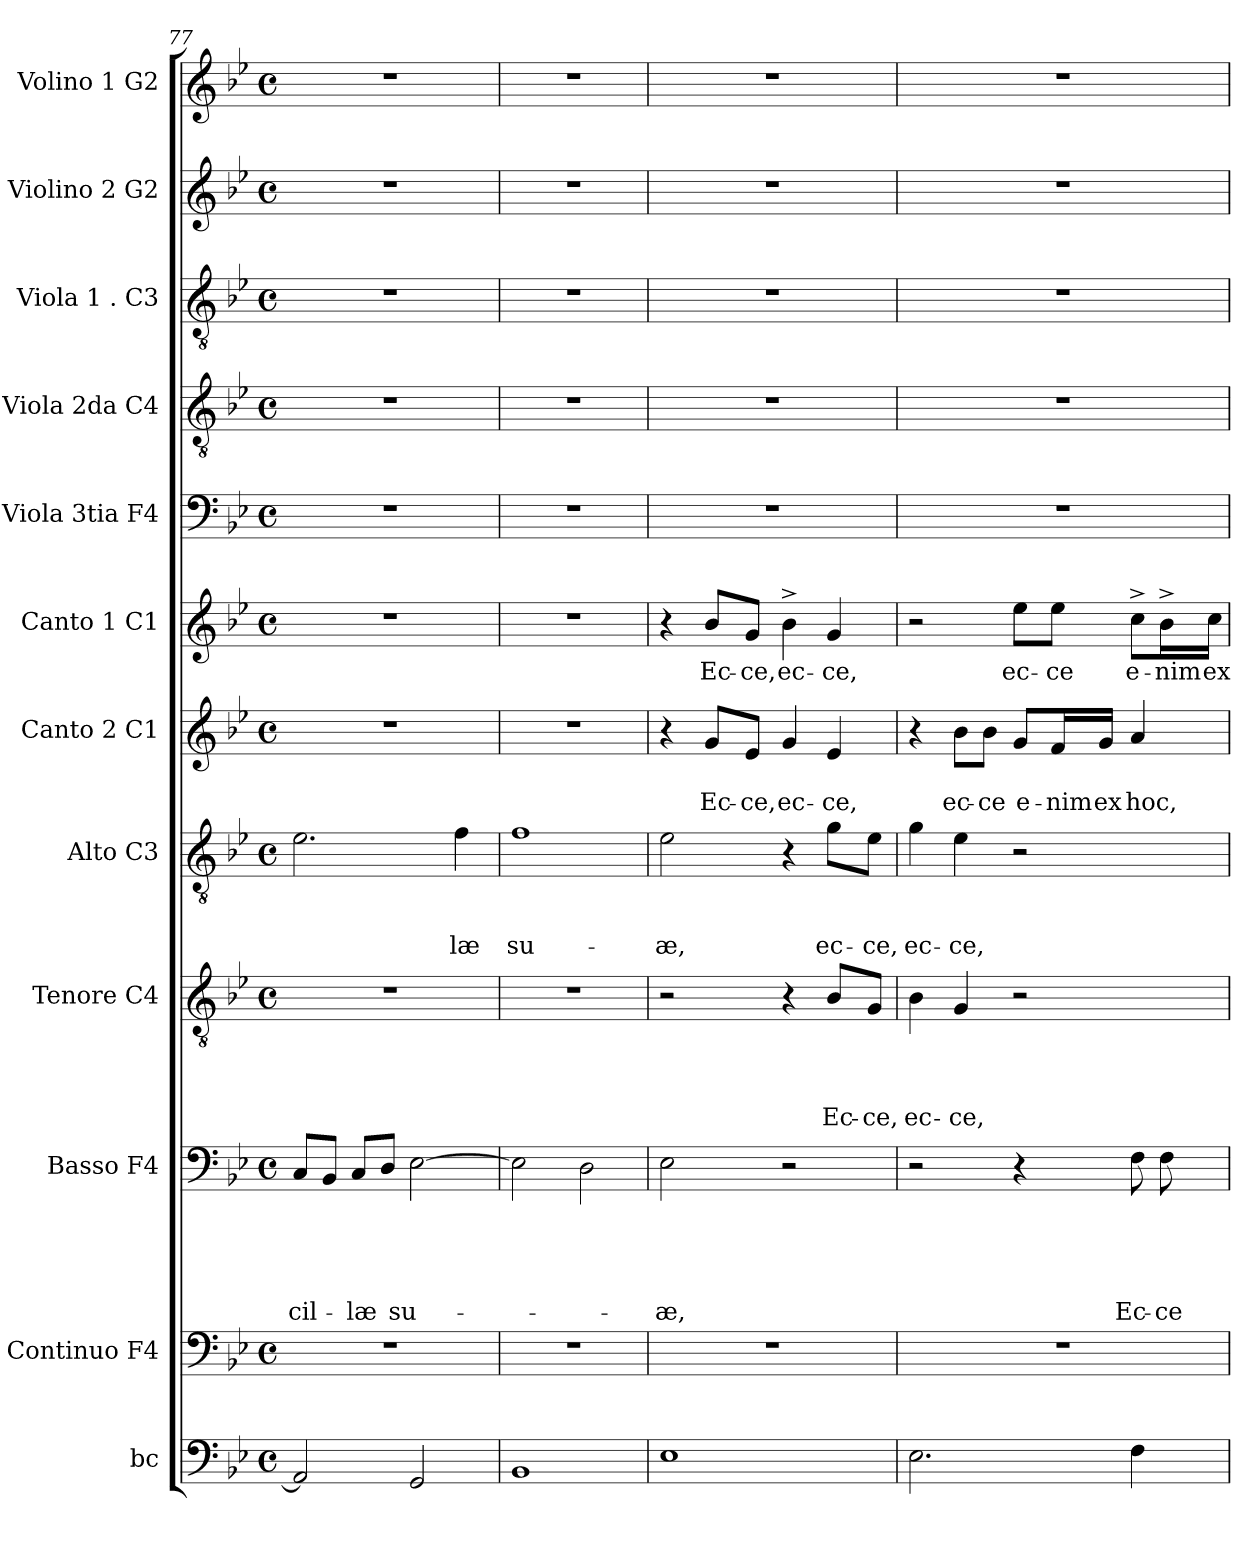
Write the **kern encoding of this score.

**kern	**kern	**kern	**text	**text	**text	**text	**text	**kern	**text	**text	**text	**text	**kern	**text	**text	**text	**kern	**text	**text	**kern	**text	**kern	**kern	**kern	**kern	**kern
*part12	*part11	*part10	*part10	*part10	*part10	*part10	*part10	*part9	*part9	*part9	*part9	*part9	*part8	*part8	*part8	*part8	*part7	*part7	*part7	*part6	*part6	*part5	*part4	*part3	*part2	*part1
*staff12	*staff11	*staff10	*staff10	*staff10	*staff10	*staff10	*staff10	*staff9	*staff9	*staff9	*staff9	*staff9	*staff8	*staff8	*staff8	*staff8	*staff7	*staff7	*staff7	*staff6	*staff6	*staff5	*staff4	*staff3	*staff2	*staff1
*I"bc	*I"Continuo F4	*I"Basso F4	*	*	*	*	*	*I"Tenore C4	*	*	*	*	*I"Alto C3	*	*	*	*I"Canto 2 C1	*	*	*I"Canto 1 C1	*	*I"Viola 3tia F4	*I"Viola 2da C4	*I"Viola 1 . C3	*I"Violino 2 G2	*I"Volino 1 G2
*I'bc	*	*I'B	*	*	*	*	*	*I'T	*	*	*	*	*I'A	*	*	*	*I'C2	*	*	*I'C1	*	*I'Vla3	*I'Vla2	*I'Vla1	*I'Vl2	*I'Vl1
*clefF4	*clefF4	*clefF4	*	*	*	*	*	*clefGv2	*	*	*	*	*clefGv2	*	*	*	*clefG2	*	*	*clefG2	*	*clefF4	*clefGv2	*clefGv2	*clefG2	*clefG2
*k[b-e-]	*k[b-e-]	*k[b-e-]	*	*	*	*	*	*k[b-e-]	*	*	*	*	*k[b-e-]	*	*	*	*k[b-e-]	*	*	*k[b-e-]	*	*k[b-e-]	*k[b-e-]	*k[b-e-]	*k[b-e-]	*k[b-e-]
*B-:	*B-:	*B-:	*	*	*	*	*	*B-:	*	*	*	*	*B-:	*	*	*	*B-:	*	*	*B-:	*	*B-:	*B-:	*B-:	*B-:	*B-:
*M4/4	*M4/4	*M4/4	*	*	*	*	*	*M4/4	*	*	*	*	*M4/4	*	*	*	*M4/4	*	*	*M4/4	*	*M4/4	*M4/4	*M4/4	*M4/4	*M4/4
*met(c)	*met(c)	*met(c)	*	*	*	*	*	*met(c)	*	*	*	*	*met(c)	*	*	*	*met(c)	*	*	*met(c)	*	*met(c)	*met(c)	*met(c)	*met(c)	*met(c)
=77	=77	=77	=77	=77	=77	=77	=77	=77	=77	=77	=77	=77	=77	=77	=77	=77	=77	=77	=77	=77	=77	=77	=77	=77	=77	=77
!	!	!	!	!	!	!	!LO:LY:b	!	!	!	!	!	!	!	!	!	!	!	!	!	!	!	!	!	!	!
2AA-/]	1r	8C/L	.	.	.	.	-cil-	1r	.	.	.	.	2.e-\	.	.	.	1r	.	.	1r	.	1r	1r	1r	1r	1r
.	.	8BB-/J	.	.	.	.	.	.	.	.	.	.	.	.	.	.	.	.	.	.	.	.	.	.	.	.
!	!	!	!	!	!	!	!LO:LY:b	!	!	!	!	!	!	!	!	!	!	!	!	!	!	!	!	!	!	!
.	.	8C/L	.	.	.	.	-læ	.	.	.	.	.	.	.	.	.	.	.	.	.	.	.	.	.	.	.
.	.	8D/J	.	.	.	.	.	.	.	.	.	.	.	.	.	.	.	.	.	.	.	.	.	.	.	.
!	!	!	!	!	!	!	!LO:LY:b	!	!	!	!	!	!	!	!	!	!	!	!	!	!	!	!	!	!	!
2GG/	.	[>2E-\	.	.	.	.	su-	.	.	.	.	.	.	.	.	.	.	.	.	.	.	.	.	.	.	.
!	!	!	!	!	!	!	!	!	!	!	!	!	!	!	!	!LO:LY:b	!	!	!	!	!	!	!	!	!	!
.	.	.	.	.	.	.	.	.	.	.	.	.	4f\	.	.	-læ	.	.	.	.	.	.	.	.	.	.
=78	=78	=78	=78	=78	=78	=78	=78	=78	=78	=78	=78	=78	=78	=78	=78	=78	=78	=78	=78	=78	=78	=78	=78	=78	=78	=78
!	!	!	!	!	!	!	!	!	!	!	!	!	!	!	!	!LO:LY:b	!	!	!	!	!	!	!	!	!	!
1BB-	1r	2E-\]	.	.	.	.	.	1r	.	.	.	.	1f	.	.	su-	1r	.	.	1r	.	1r	1r	1r	1r	1r
.	.	2D\	.	.	.	.	.	.	.	.	.	.	.	.	.	.	.	.	.	.	.	.	.	.	.	.
!!LO:LB:g=z
=79	=79	=79	=79	=79	=79	=79	=79	=79	=79	=79	=79	=79	=79	=79	=79	=79	=79	=79	=79	=79	=79	=79	=79	=79	=79	=79
!	!	!	!	!	!	!	!LO:LY:b	!	!	!	!	!	!	!	!	!LO:LY:b	!	!	!	!	!	!	!	!	!	!
1E-	1r	2E-\	.	.	.	.	-æ,	2r	.	.	.	.	2e-\	.	.	-æ,	4r	.	.	4r	.	1r	1r	1r	1r	1r
!	!	!	!	!	!	!	!	!	!	!	!	!	!	!	!	!	!	!	!LO:LY:b	!	!LO:LY:b	!	!	!	!	!
.	.	.	.	.	.	.	.	.	.	.	.	.	.	.	.	.	8g/L	.	Ec-	8b-/L	Ec-	.	.	.	.	.
!	!	!	!	!	!	!	!	!	!	!	!	!	!	!	!	!	!	!	!LO:LY:b:rj	!	!LO:LY:b:rj	!	!	!	!	!
.	.	.	.	.	.	.	.	.	.	.	.	.	.	.	.	.	8e-/J	.	-ce,	8g/J	-ce,	.	.	.	.	.
!	!	!	!	!	!	!	!	!	!	!	!	!	!	!	!	!	!	!	!LO:LY:b	!	!LO:LY:b	!	!	!	!	!
.	.	2r	.	.	.	.	.	4r	.	.	.	.	4r	.	.	.	4g/	.	ec-	4b-^>\	ec-	.	.	.	.	.
!	!	!	!	!	!	!	!	!	!	!	!	!LO:LY:b	!	!	!	!LO:LY:b	!	!	!LO:LY:b	!	!LO:LY:b	!	!	!	!	!
.	.	.	.	.	.	.	.	8B-/L	.	.	.	Ec-	8g\L	.	.	ec-	4e-/	.	-ce,	4g/	-ce,	.	.	.	.	.
!	!	!	!	!	!	!	!	!	!	!	!	!LO:LY:b:rj	!	!	!	!LO:LY:b:rj	!	!	!	!	!	!	!	!	!	!
.	.	.	.	.	.	.	.	8G/J	.	.	.	-ce,	8e-\J	.	.	-ce,	.	.	.	.	.	.	.	.	.	.
=80	=80	=80	=80	=80	=80	=80	=80	=80	=80	=80	=80	=80	=80	=80	=80	=80	=80	=80	=80	=80	=80	=80	=80	=80	=80	=80
!	!	!	!	!	!	!	!	!	!	!	!	!LO:LY:b	!	!	!	!LO:LY:b	!	!	!	!	!	!	!	!	!	!
2.E-\	1r	2r	.	.	.	.	.	4B-\	.	.	.	ec-	4g\	.	.	ec-	4r	.	.	2r	.	1r	1r	1r	1r	1r
!	!	!	!	!	!	!	!	!	!	!	!	!LO:LY:b	!	!	!	!LO:LY:b	!	!	!LO:LY:b	!	!	!	!	!	!	!
.	.	.	.	.	.	.	.	4G/	.	.	.	-ce,	4e-\	.	.	-ce,	8b-\L	.	ec-	.	.	.	.	.	.	.
!	!	!	!	!	!	!	!	!	!	!	!	!	!	!	!	!	!	!	!LO:LY:b	!	!	!	!	!	!	!
.	.	.	.	.	.	.	.	.	.	.	.	.	.	.	.	.	8b-\J	.	-ce	.	.	.	.	.	.	.
!	!	!	!	!	!	!	!	!	!	!	!	!	!	!	!	!	!	!	!LO:LY:b	!	!LO:LY:b	!	!	!	!	!
.	.	4r	.	.	.	.	.	2r	.	.	.	.	2r	.	.	.	8g/L	.	e-	8ee-\L	ec-	.	.	.	.	.
!	!	!	!	!	!	!	!	!	!	!	!	!	!	!	!	!	!	!	!LO:LY:b	!	!LO:LY:b	!	!	!	!	!
.	.	.	.	.	.	.	.	.	.	.	.	.	.	.	.	.	16f/L	.	-nim	8ee-\J	-ce	.	.	.	.	.
!	!	!	!	!	!	!	!	!	!	!	!	!	!	!	!	!	!	!	!LO:LY:b	!	!	!	!	!	!	!
.	.	.	.	.	.	.	.	.	.	.	.	.	.	.	.	.	16g/JJ	.	ex	.	.	.	.	.	.	.
!	!	!	!	!	!	!	!LO:LY:b	!	!	!	!	!	!	!	!	!	!	!	!LO:LY:b	!	!LO:LY:b	!	!	!	!	!
4F\	.	8F\	.	.	.	.	Ec-	.	.	.	.	.	.	.	.	.	4a/	.	hoc,	8cc^>\L	e-	.	.	.	.	.
!	!	!	!	!	!	!	!LO:LY:b	!	!	!	!	!	!	!	!	!	!	!	!	!	!LO:LY:b	!	!	!	!	!
.	.	8F\	.	.	.	.	-ce	.	.	.	.	.	.	.	.	.	.	.	.	16b-^>\L	-nim	.	.	.	.	.
!	!	!	!	!	!	!	!	!	!	!	!	!	!	!	!	!	!	!	!	!	!LO:LY:b	!	!	!	!	!
.	.	.	.	.	.	.	.	.	.	.	.	.	.	.	.	.	.	.	.	16cc\JJ	ex	.	.	.	.	.
=	=	=	=	=	=	=	=	=	=	=	=	=	=	=	=	=	=	=	=	=	=	=	=	=	=	=
*-	*-	*-	*-	*-	*-	*-	*-	*-	*-	*-	*-	*-	*-	*-	*-	*-	*-	*-	*-	*-	*-	*-	*-	*-	*-	*-
